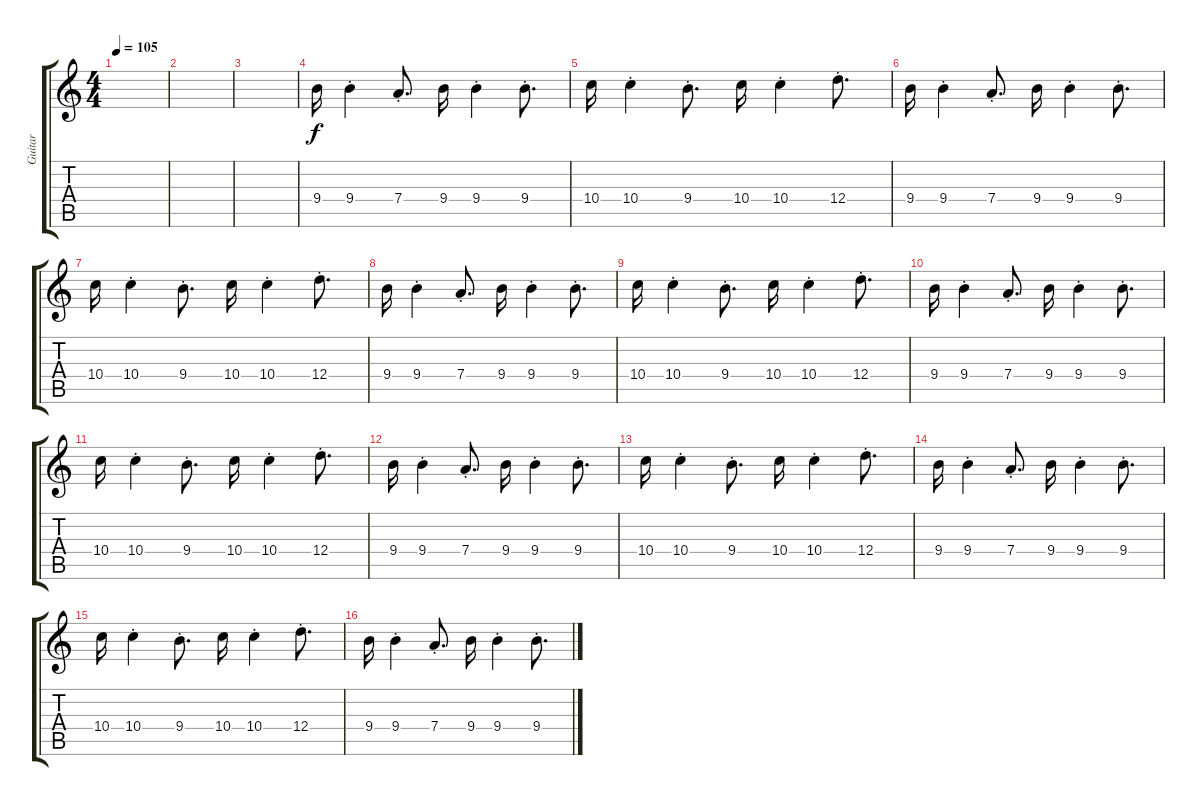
\track ("Guitar" "Guitar") {instrument distortionguitar}
\staff {score tabs}
\tuning (E4 B3 G3 D3 A2 E2) {hide}
\ts (4 4)
\tempo 105
\clef g2
\ks c
|
|
|
9.4.16 9.4{st}.4 7.4{st}.8{d} 9.4.16 9.4{st}.4 9.4{st}.8{d} |
10.4.16 10.4{st}.4 9.4{st}.8{d} 10.4.16 10.4{st}.4 12.4{st}.8{d} |
9.4.16 9.4{st}.4 7.4{st}.8{d} 9.4.16 9.4{st}.4 9.4{st}.8{d} |
10.4.16 10.4{st}.4 9.4{st}.8{d} 10.4.16 10.4{st}.4 12.4{st}.8{d} |
9.4.16 9.4{st}.4 7.4{st}.8{d} 9.4.16 9.4{st}.4 9.4{st}.8{d} |
10.4.16 10.4{st}.4 9.4{st}.8{d} 10.4.16 10.4{st}.4 12.4{st}.8{d} |
9.4.16 9.4{st}.4 7.4{st}.8{d} 9.4.16 9.4{st}.4 9.4{st}.8{d} |
10.4.16 10.4{st}.4 9.4{st}.8{d} 10.4.16 10.4{st}.4 12.4{st}.8{d} |
9.4.16 9.4{st}.4 7.4{st}.8{d} 9.4.16 9.4{st}.4 9.4{st}.8{d} |
10.4.16 10.4{st}.4 9.4{st}.8{d} 10.4.16 10.4{st}.4 12.4{st}.8{d} |
9.4.16 9.4{st}.4 7.4{st}.8{d} 9.4.16 9.4{st}.4 9.4{st}.8{d} |
10.4.16 10.4{st}.4 9.4{st}.8{d} 10.4.16 10.4{st}.4 12.4{st}.8{d} |
9.4.16 9.4{st}.4 7.4{st}.8{d} 9.4.16 9.4{st}.4 9.4{st}.8{d}
